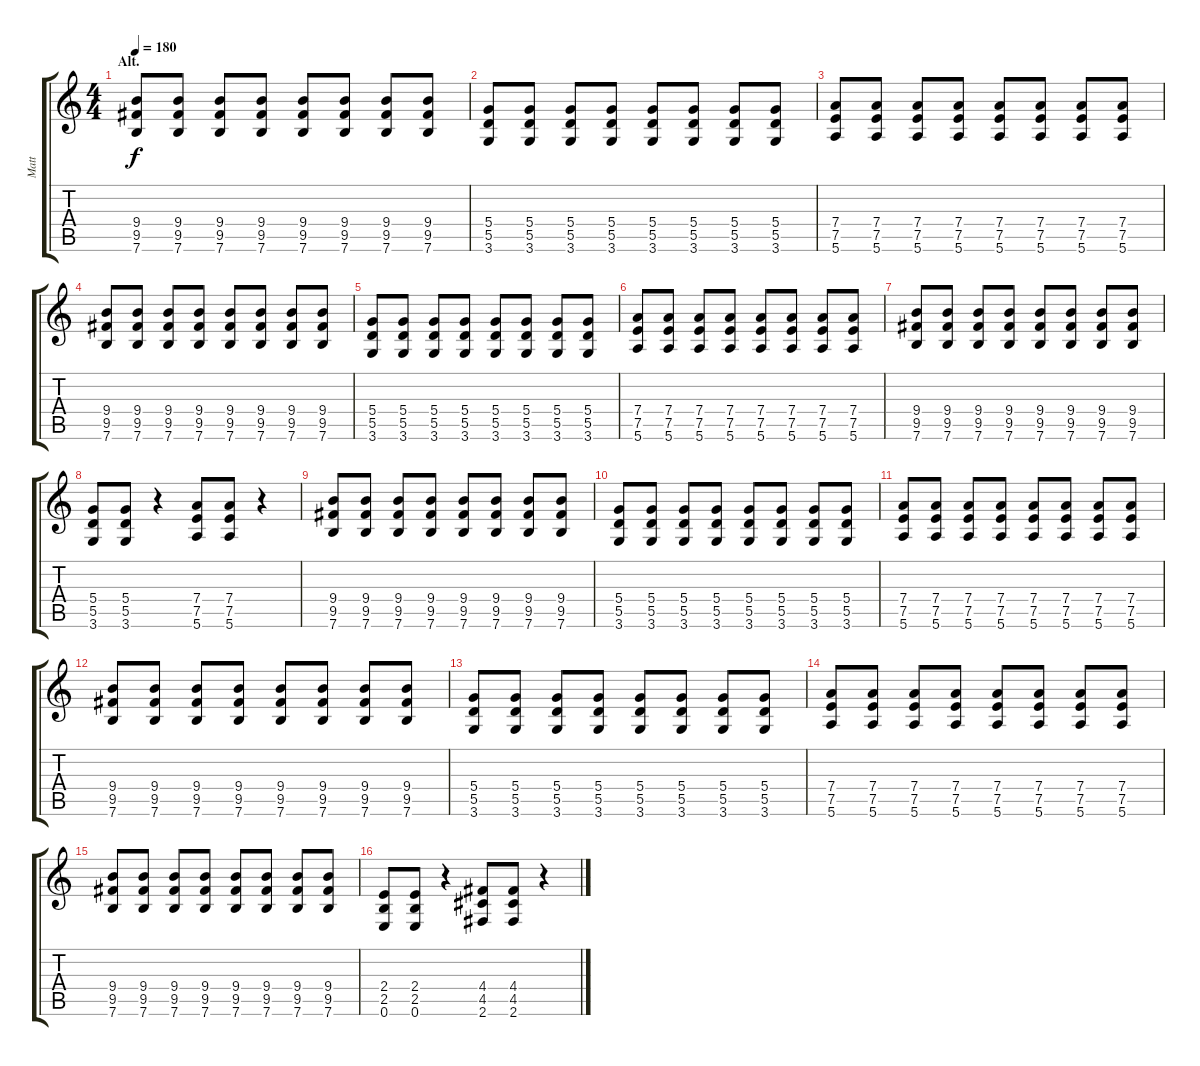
\track ("Matt" "Matt") {instrument acousticguitarsteel}
\staff {score tabs}
\tuning (E4 B3 G3 D3 A2 E2) {hide}
\ts (4 4)
\section ("" "Alt.")
\tempo 180
\clef g2
\ks c
(9.4 9.5 7.6).8{dy f volume 9 instrument distortionguitar} (9.4 9.5 7.6).8 (9.4 9.5 7.6).8 (9.4 9.5 7.6).8 (9.4 9.5 7.6).8 (9.4 9.5 7.6).8 (9.4 9.5 7.6).8 (9.4 9.5 7.6).8 |
(5.4 5.5 3.6).8 (5.4 5.5 3.6).8 (5.4 5.5 3.6).8 (5.4 5.5 3.6).8 (5.4 5.5 3.6).8 (5.4 5.5 3.6).8 (5.4 5.5 3.6).8 (5.4 5.5 3.6).8 |
(7.4 7.5 5.6).8 (7.4 7.5 5.6).8 (7.4 7.5 5.6).8 (7.4 7.5 5.6).8 (7.4 7.5 5.6).8 (7.4 7.5 5.6).8 (7.4 7.5 5.6).8 (7.4 7.5 5.6).8 |
(9.4 9.5 7.6).8 (9.4 9.5 7.6).8 (9.4 9.5 7.6).8 (9.4 9.5 7.6).8 (9.4 9.5 7.6).8 (9.4 9.5 7.6).8 (9.4 9.5 7.6).8 (9.4 9.5 7.6).8 |
(5.4 5.5 3.6).8 (5.4 5.5 3.6).8 (5.4 5.5 3.6).8 (5.4 5.5 3.6).8 (5.4 5.5 3.6).8 (5.4 5.5 3.6).8 (5.4 5.5 3.6).8 (5.4 5.5 3.6).8 |
(7.4 7.5 5.6).8 (7.4 7.5 5.6).8 (7.4 7.5 5.6).8 (7.4 7.5 5.6).8 (7.4 7.5 5.6).8 (7.4 7.5 5.6).8 (7.4 7.5 5.6).8 (7.4 7.5 5.6).8 |
(9.4 9.5 7.6).8 (9.4 9.5 7.6).8 (9.4 9.5 7.6).8 (9.4 9.5 7.6).8 (9.4 9.5 7.6).8 (9.4 9.5 7.6).8 (9.4 9.5 7.6).8 (9.4 9.5 7.6).8 |
(5.4 5.5 3.6).8 (5.4 5.5 3.6).8 r.4 (7.4 7.5 5.6).8 (7.4 7.5 5.6).8 r.4 |
(9.4 9.5 7.6).8 (9.4 9.5 7.6).8 (9.4 9.5 7.6).8 (9.4 9.5 7.6).8 (9.4 9.5 7.6).8 (9.4 9.5 7.6).8 (9.4 9.5 7.6).8 (9.4 9.5 7.6).8 |
(5.4 5.5 3.6).8 (5.4 5.5 3.6).8 (5.4 5.5 3.6).8 (5.4 5.5 3.6).8 (5.4 5.5 3.6).8 (5.4 5.5 3.6).8 (5.4 5.5 3.6).8 (5.4 5.5 3.6).8 |
(7.4 7.5 5.6).8 (7.4 7.5 5.6).8 (7.4 7.5 5.6).8 (7.4 7.5 5.6).8 (7.4 7.5 5.6).8 (7.4 7.5 5.6).8 (7.4 7.5 5.6).8 (7.4 7.5 5.6).8 |
(9.4 9.5 7.6).8 (9.4 9.5 7.6).8 (9.4 9.5 7.6).8 (9.4 9.5 7.6).8 (9.4 9.5 7.6).8 (9.4 9.5 7.6).8 (9.4 9.5 7.6).8 (9.4 9.5 7.6).8 |
(5.4 5.5 3.6).8 (5.4 5.5 3.6).8 (5.4 5.5 3.6).8 (5.4 5.5 3.6).8 (5.4 5.5 3.6).8 (5.4 5.5 3.6).8 (5.4 5.5 3.6).8 (5.4 5.5 3.6).8 |
(7.4 7.5 5.6).8 (7.4 7.5 5.6).8 (7.4 7.5 5.6).8 (7.4 7.5 5.6).8 (7.4 7.5 5.6).8 (7.4 7.5 5.6).8 (7.4 7.5 5.6).8 (7.4 7.5 5.6).8 |
(9.4 9.5 7.6).8 (9.4 9.5 7.6).8 (9.4 9.5 7.6).8 (9.4 9.5 7.6).8 (9.4 9.5 7.6).8 (9.4 9.5 7.6).8 (9.4 9.5 7.6).8 (9.4 9.5 7.6).8 |
(2.4 2.5 0.6).8 (2.4 2.5 0.6).8 r.4 (4.4 4.5 2.6).8 (4.4 4.5 2.6).8 r.4
